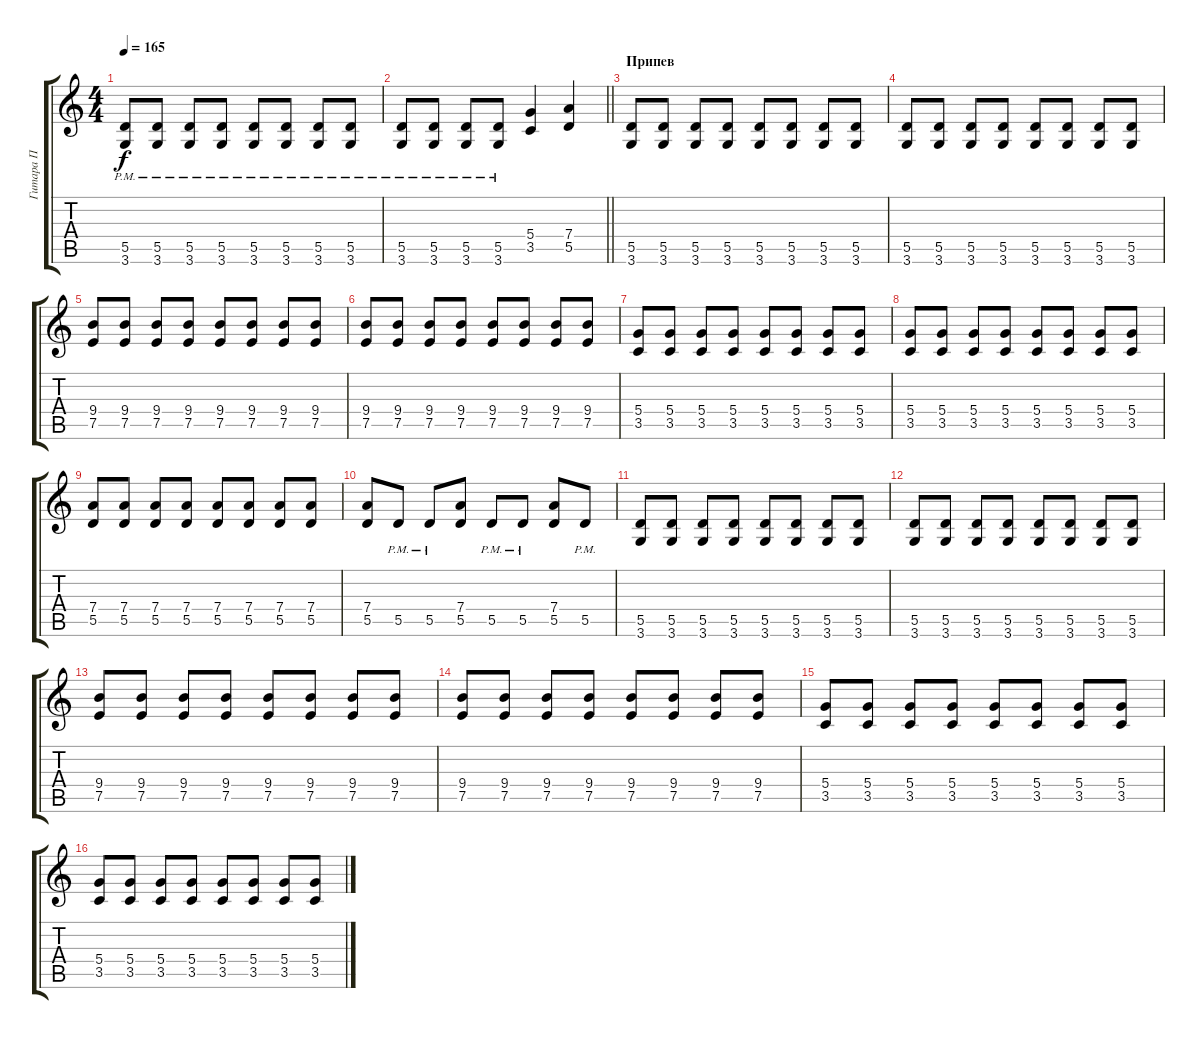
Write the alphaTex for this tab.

\track ("Гитара П" "Гитара П") {instrument overdrivenguitar}
\staff {score tabs}
\tuning (E4 B3 G3 D3 A2 E2) {hide}
\ts (4 4)
\tempo 165
\clef g2
\ks c
(5.5{pm} 3.6{pm}).8{dy f} (5.5{pm} 3.6{pm}).8 (5.5{pm} 3.6{pm}).8 (5.5{pm} 3.6{pm}).8 (5.5{pm} 3.6{pm}).8 (5.5{pm} 3.6{pm}).8 (5.5{pm} 3.6{pm}).8 (5.5{pm} 3.6{pm}).8 |
\barLineRight lightlight
(5.5{pm} 3.6{pm}).8 (5.5{pm} 3.6{pm}).8 (5.5{pm} 3.6{pm}).8 (5.5{pm} 3.6{pm}).8 (5.4 3.5).4 (7.4 5.5).4 |
\section ("" "Припев")
(5.5 3.6).8 (5.5 3.6).8 (5.5 3.6).8 (5.5 3.6).8 (5.5 3.6).8 (5.5 3.6).8 (5.5 3.6).8 (5.5 3.6).8 |
(5.5 3.6).8 (5.5 3.6).8 (5.5 3.6).8 (5.5 3.6).8 (5.5 3.6).8 (5.5 3.6).8 (5.5 3.6).8 (5.5 3.6).8 |
(9.4 7.5).8 (9.4 7.5).8 (9.4 7.5).8 (9.4 7.5).8 (9.4 7.5).8 (9.4 7.5).8 (9.4 7.5).8 (9.4 7.5).8 |
(9.4 7.5).8 (9.4 7.5).8 (9.4 7.5).8 (9.4 7.5).8 (9.4 7.5).8 (9.4 7.5).8 (9.4 7.5).8 (9.4 7.5).8 |
(5.4 3.5).8 (5.4 3.5).8 (5.4 3.5).8 (5.4 3.5).8 (5.4 3.5).8 (5.4 3.5).8 (5.4 3.5).8 (5.4 3.5).8 |
(5.4 3.5).8 (5.4 3.5).8 (5.4 3.5).8 (5.4 3.5).8 (5.4 3.5).8 (5.4 3.5).8 (5.4 3.5).8 (5.4 3.5).8 |
(7.4 5.5).8 (7.4 5.5).8 (7.4 5.5).8 (7.4 5.5).8 (7.4 5.5).8 (7.4 5.5).8 (7.4 5.5).8 (7.4 5.5).8 |
(7.4 5.5).8 5.5{pm}.8 5.5{pm}.8 (7.4 5.5).8 5.5{pm}.8 5.5{pm}.8 (7.4 5.5).8 5.5{pm}.8 |
(5.5 3.6).8 (5.5 3.6).8 (5.5 3.6).8 (5.5 3.6).8 (5.5 3.6).8 (5.5 3.6).8 (5.5 3.6).8 (5.5 3.6).8 |
(5.5 3.6).8 (5.5 3.6).8 (5.5 3.6).8 (5.5 3.6).8 (5.5 3.6).8 (5.5 3.6).8 (5.5 3.6).8 (5.5 3.6).8 |
(9.4 7.5).8 (9.4 7.5).8 (9.4 7.5).8 (9.4 7.5).8 (9.4 7.5).8 (9.4 7.5).8 (9.4 7.5).8 (9.4 7.5).8 |
(9.4 7.5).8 (9.4 7.5).8 (9.4 7.5).8 (9.4 7.5).8 (9.4 7.5).8 (9.4 7.5).8 (9.4 7.5).8 (9.4 7.5).8 |
(5.4 3.5).8 (5.4 3.5).8 (5.4 3.5).8 (5.4 3.5).8 (5.4 3.5).8 (5.4 3.5).8 (5.4 3.5).8 (5.4 3.5).8 |
(5.4 3.5).8 (5.4 3.5).8 (5.4 3.5).8 (5.4 3.5).8 (5.4 3.5).8 (5.4 3.5).8 (5.4 3.5).8 (5.4 3.5).8
